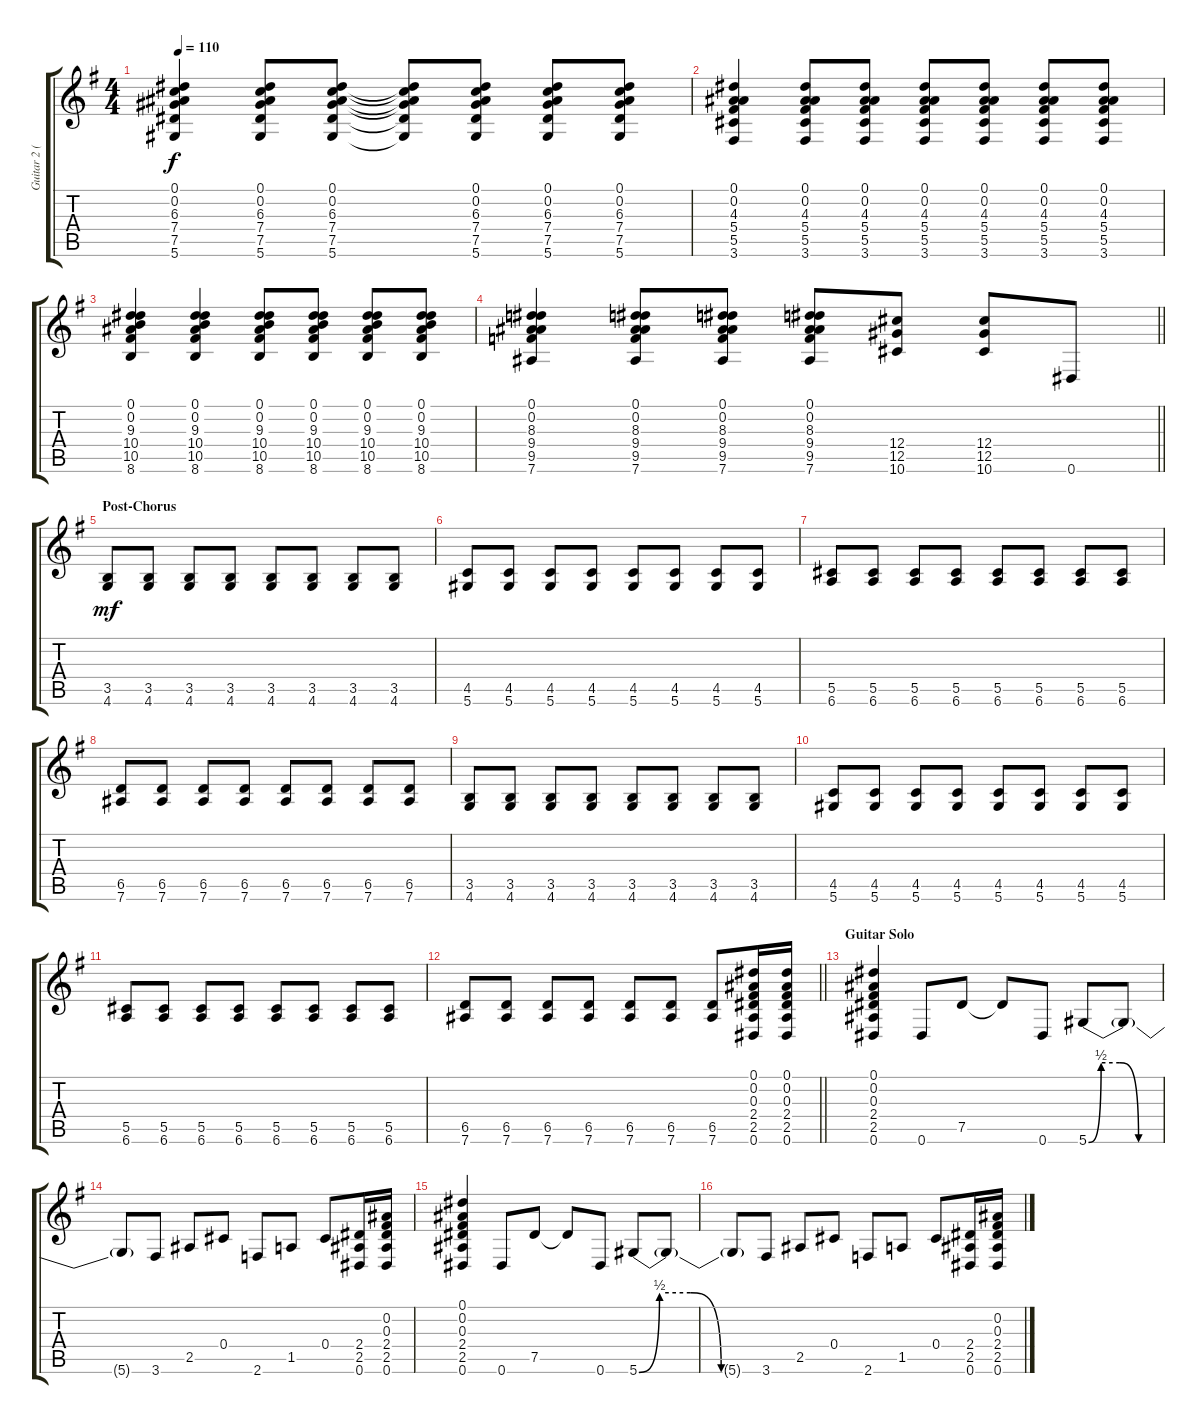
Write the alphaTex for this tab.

\track ("Guitar 2 (Scott)" "Guitar 2 (") {instrument acousticguitarsteel}
\staff {score tabs}
\tuning (Eb4 Bb3 Gb3 Db3 Ab2 Eb2) {hide}
\ts (4 4)
\tempo 110
\clef g2
\ks g
(0.1 0.2 6.3 7.4 7.5 5.6).4{dy f} (0.1 0.2 6.3 7.4 7.5 5.6).8 (0.1 0.2 6.3 7.4 7.5 5.6).8 (0.1{t} 0.2{t} 6.3{t} 7.4{t} 7.5{t} 5.6{t}).8 (0.1 0.2 6.3 7.4 7.5 5.6).8 (0.1 0.2 6.3 7.4 7.5 5.6).8 (0.1 0.2 6.3 7.4 7.5 5.6).8 |
(0.1 0.2 4.3 5.4 5.5 3.6).4 (0.1 0.2 4.3 5.4 5.5 3.6).8 (0.1 0.2 4.3 5.4 5.5 3.6).8 (0.1 0.2 4.3 5.4 5.5 3.6).8 (0.1 0.2 4.3 5.4 5.5 3.6).8 (0.1 0.2 4.3 5.4 5.5 3.6).8 (0.1 0.2 4.3 5.4 5.5 3.6).8 |
(0.1 0.2 9.3 10.4 10.5 8.6).4 (0.1 0.2 9.3 10.4 10.5 8.6).4 (0.1 0.2 9.3 10.4 10.5 8.6).8 (0.1 0.2 9.3 10.4 10.5 8.6).8 (0.1 0.2 9.3 10.4 10.5 8.6).8 (0.1 0.2 9.3 10.4 10.5 8.6).8 |
\barLineRight lightlight
(0.1 0.2 8.3 9.4 9.5 7.6).4 (0.1 0.2 8.3 9.4 9.5 7.6).8 (0.1 0.2 8.3 9.4 9.5 7.6).8 (0.1 0.2 8.3 9.4 9.5 7.6).8 (12.4 12.5 10.6).8 (12.4 12.5 10.6).8 0.6.8 |
\section ("" "Post-Chorus")
(3.5 4.6).8{dy mf} (3.5 4.6).8 (3.5 4.6).8 (3.5 4.6).8 (3.5 4.6).8 (3.5 4.6).8 (3.5 4.6).8 (3.5 4.6).8 |
(4.5 5.6).8 (4.5 5.6).8 (4.5 5.6).8 (4.5 5.6).8 (4.5 5.6).8 (4.5 5.6).8 (4.5 5.6).8 (4.5 5.6).8 |
(5.5 6.6).8 (5.5 6.6).8 (5.5 6.6).8 (5.5 6.6).8 (5.5 6.6).8 (5.5 6.6).8 (5.5 6.6).8 (5.5 6.6).8 |
(6.5 7.6).8 (6.5 7.6).8 (6.5 7.6).8 (6.5 7.6).8 (6.5 7.6).8 (6.5 7.6).8 (6.5 7.6).8 (6.5 7.6).8 |
(3.5 4.6).8 (3.5 4.6).8 (3.5 4.6).8 (3.5 4.6).8 (3.5 4.6).8 (3.5 4.6).8 (3.5 4.6).8 (3.5 4.6).8 |
(4.5 5.6).8 (4.5 5.6).8 (4.5 5.6).8 (4.5 5.6).8 (4.5 5.6).8 (4.5 5.6).8 (4.5 5.6).8 (4.5 5.6).8 |
(5.5 6.6).8 (5.5 6.6).8 (5.5 6.6).8 (5.5 6.6).8 (5.5 6.6).8 (5.5 6.6).8 (5.5 6.6).8 (5.5 6.6).8 |
\barLineRight lightlight
(6.5 7.6).8 (6.5 7.6).8 (6.5 7.6).8 (6.5 7.6).8 (6.5 7.6).8 (6.5 7.6).8 (6.5 7.6).8 (0.1 0.2 0.3 2.4 2.5 0.6).16 (0.1 0.2 0.3 2.4 2.5 0.6).16 |
\section ("" "Guitar Solo")
(0.1 0.2 0.3 2.4 2.5 0.6).4 0.6.8 7.5.8 7.5{t}.8 0.6.8 5.6{be (custom 0 0 10 2 25 2 40 0 60 0)}.8 5.6{t}.8 |
5.6{t}.8 3.6.8 2.5.8 0.4.8 2.6.8 1.5.8 0.4.8 (2.4 2.5 0.6).16 (0.2 0.3 2.4 2.5 0.6).16 |
(0.1 0.2 0.3 2.4 2.5 0.6).4 0.6.8 7.5.8 7.5{t}.8 0.6.8 5.6{be (custom 0 0 10 2 25 2 40 0 60 0)}.8 5.6{t}.8 |
5.6{t}.8 3.6.8 2.5.8 0.4.8 2.6.8 1.5.8 0.4.8 (2.4 2.5 0.6).16 (0.2 0.3 2.4 2.5 0.6).16
